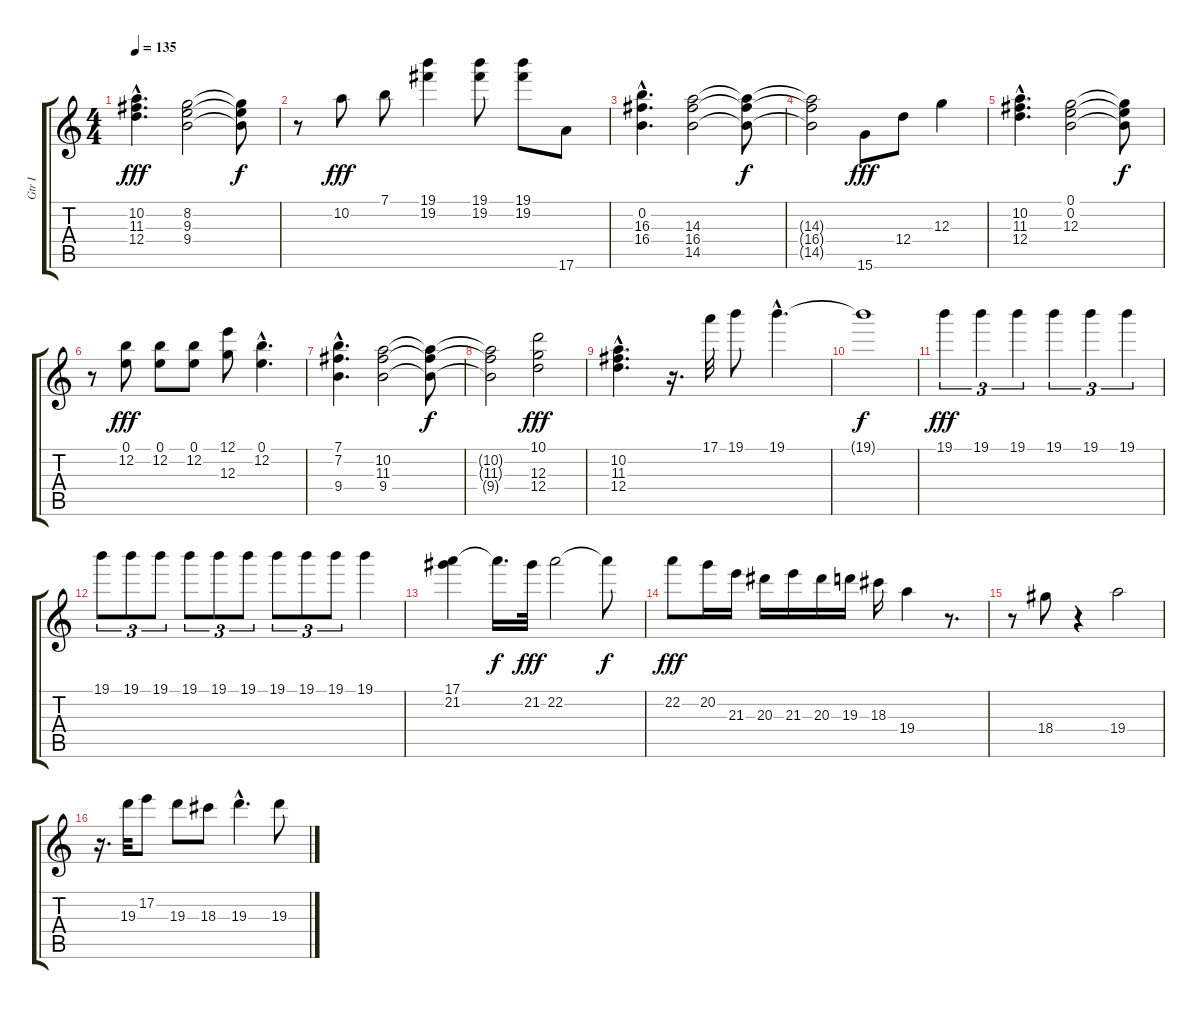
\track ("Gtr I" "Gtr I") {instrument distortionguitar}
\staff {score tabs}
\tuning (E4 B3 G3 D3 A2 E2) {hide}
\ts (4 4)
\tempo 135
\clef g2
\ks c
(10.2{hac} 11.3{hac} 12.4{hac}).4{d dy fff} (8.2 9.3 9.4).2 (8.2{t} 9.3{t} 9.4{t}).8{dy f} |
r.8 10.2.8{dy fff} 7.1.8 (19.1 19.2).4 (19.1 19.2).8 (19.1 19.2).8 17.6.8 |
(0.2{hac} 16.3{hac} 16.4{hac}).4{d} (14.3 16.4 14.5).2 (14.3{t} 16.4{t} 14.5{t}).8{dy f} |
(14.3{t} 16.4{t} 14.5{t}).2 15.6.8{dy fff} 12.4.8 12.3.4 |
(10.2{hac} 11.3{hac} 12.4{hac}).4{d} (0.1 0.2 12.3).2 (0.1{t} 0.2{t} 12.3{t}).8{dy f} |
r.8 (0.1 12.2).8{dy fff} (0.1 12.2).8 (0.1 12.2).8 (12.1 12.3).8 (0.1{hac} 12.2{hac}).4{d} |
(7.1{hac} 7.2{hac} 9.4{hac}).4{d} (10.2 11.3 9.4).2 (10.2{t} 11.3{t} 9.4{t}).8{dy f} |
(10.2{t} 11.3{t} 9.4{t}).2 (10.1 12.3 12.4).2{dy fff} |
(10.2{hac} 11.3{hac} 12.4{hac}).4{d} r.16{d} 17.1.32 19.1.8 19.1{hac}.4{d} |
19.1{t}.1{dy f} |
19.1.4{tu (3 2) dy fff volume 11} 19.1.4{tu (3 2) volume 11} 19.1.4{tu (3 2)} 19.1.4{tu (3 2)} 19.1.4{tu (3 2)} 19.1.4{tu (3 2)} |
19.1.8{tu (3 2)} 19.1.8{tu (3 2) volume 11} 19.1.8{tu (3 2)} 19.1.8{tu (3 2)} 19.1.8{tu (3 2)} 19.1.8{tu (3 2)} 19.1.8{tu (3 2)} 19.1.8{tu (3 2)} 19.1.8{tu (3 2)} 19.1.4 |
(17.1 21.2).4 17.1{t}.16{d dy f} 21.2.32{dy fff volume 11} 22.2.2 22.2{t}.8{dy f} |
22.2.8{dy fff} 20.2.16{volume 11} 21.3.16 20.3.16 21.3.16 20.3.16 19.3.16 18.3.16 19.4.4 r.8{d} |
r.8 18.4.8{volume 10} r.4 19.4.2 |
r.16{d} 19.3.32{volume 10} 17.2.8 19.3.8 18.3.8 19.3{hac}.4{d} 19.3.8
